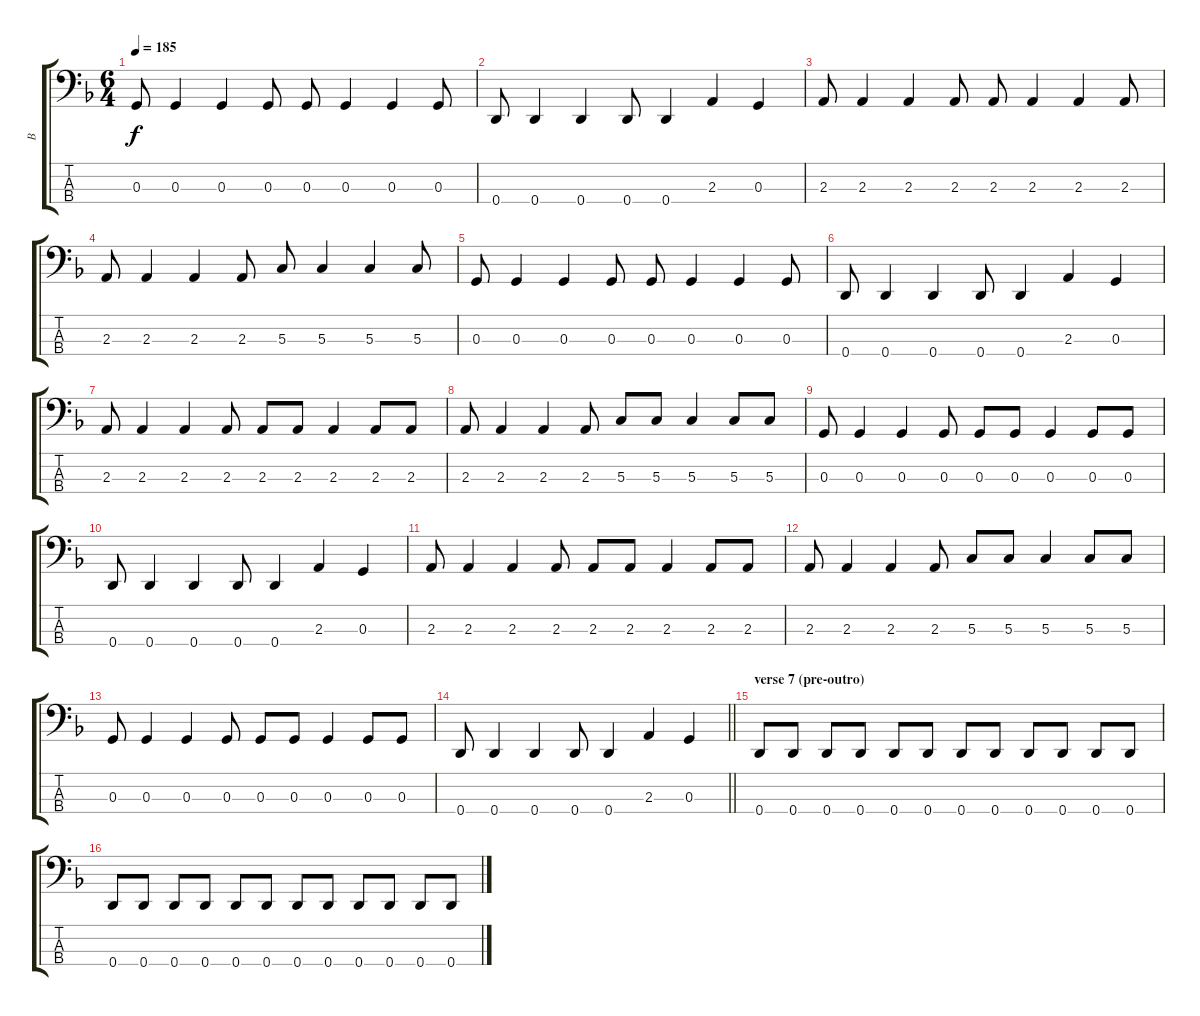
\track ("B" "B") {instrument electricbassfinger}
\staff {score tabs}
\tuning (F2 C2 G1 D1) {hide}
\ts (6 4)
\tempo 185
\clef f4
\ks dminor
0.3.8{dy f} 0.3.4 0.3.4 0.3.8 0.3.8 0.3.4 0.3.4 0.3.8 |
0.4.8 0.4.4 0.4.4 0.4.8 0.4.4 2.3.4 0.3.4 |
2.3.8 2.3.4 2.3.4 2.3.8 2.3.8 2.3.4 2.3.4 2.3.8 |
2.3.8 2.3.4 2.3.4 2.3.8 5.3.8 5.3.4 5.3.4 5.3.8 |
0.3.8 0.3.4 0.3.4 0.3.8 0.3.8 0.3.4 0.3.4 0.3.8 |
0.4.8 0.4.4 0.4.4 0.4.8 0.4.4 2.3.4 0.3.4 |
2.3.8 2.3.4 2.3.4 2.3.8 2.3.8 2.3.8 2.3.4 2.3.8 2.3.8 |
2.3.8 2.3.4 2.3.4 2.3.8 5.3.8 5.3.8 5.3.4 5.3.8 5.3.8 |
0.3.8 0.3.4 0.3.4 0.3.8 0.3.8 0.3.8 0.3.4 0.3.8 0.3.8 |
0.4.8 0.4.4 0.4.4 0.4.8 0.4.4 2.3.4 0.3.4 |
2.3.8 2.3.4 2.3.4 2.3.8 2.3.8 2.3.8 2.3.4 2.3.8 2.3.8 |
2.3.8 2.3.4 2.3.4 2.3.8 5.3.8 5.3.8 5.3.4 5.3.8 5.3.8 |
0.3.8 0.3.4 0.3.4 0.3.8 0.3.8 0.3.8 0.3.4 0.3.8 0.3.8 |
\barLineRight lightlight
0.4.8 0.4.4 0.4.4 0.4.8 0.4.4 2.3.4 0.3.4 |
\section ("" "verse 7 (pre-outro)")
0.4.8 0.4.8 0.4.8 0.4.8 0.4.8 0.4.8 0.4.8 0.4.8 0.4.8 0.4.8 0.4.8 0.4.8 |
0.4.8 0.4.8 0.4.8 0.4.8 0.4.8 0.4.8 0.4.8 0.4.8 0.4.8 0.4.8 0.4.8 0.4.8
